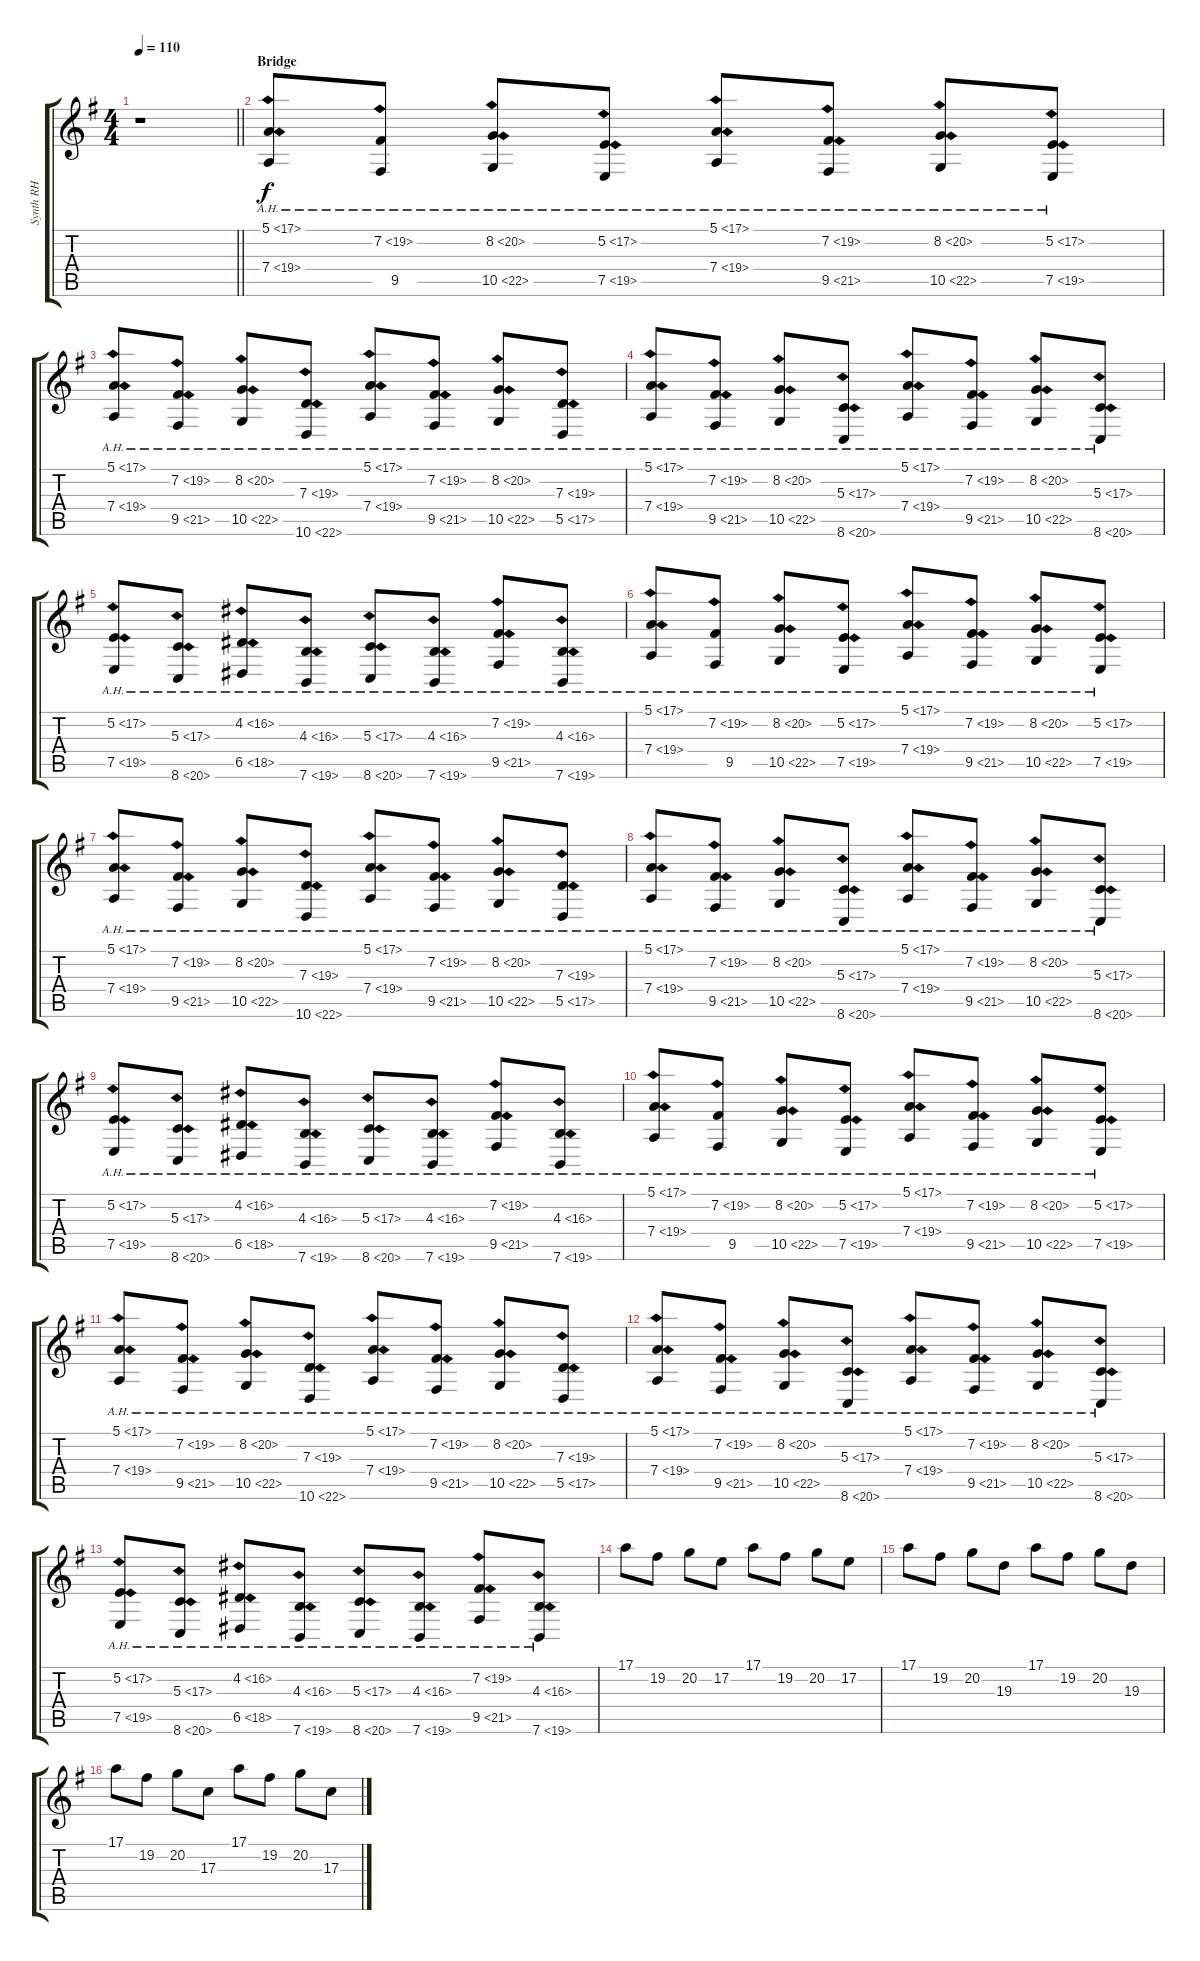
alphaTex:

\track ("Synth RH" "Synth RH") {instrument drawbarorgan}
\staff {score tabs}
\tuning (E4 B3 G3 D3 A2 E2) {hide}
\ts (4 4)
\tempo 110
\clef g2
\barLineRight lightlight
\ks g
r.1{dy f} |
\section ("" "Bridge")
(5.1{ah 12} 7.4{ah 12}).8{volume 10 instrument lead2sawtooth} (7.2{ah 12} 9.5).8 (8.2{ah 12} 10.5{ah 12}).8 (5.2{ah 12} 7.5{ah 12}).8 (5.1{ah 12} 7.4{ah 12}).8 (7.2{ah 12} 9.5{ah 12}).8 (8.2{ah 12} 10.5{ah 12}).8 (5.2{ah 12} 7.5{ah 12}).8 |
(5.1{ah 12} 7.4{ah 12}).8 (7.2{ah 12} 9.5{ah 12}).8 (8.2{ah 12} 10.5{ah 12}).8 (7.3{ah 12} 10.6{ah 12}).8 (5.1{ah 12} 7.4{ah 12}).8 (7.2{ah 12} 9.5{ah 12}).8 (8.2{ah 12} 10.5{ah 12}).8 (7.3{ah 12} 5.5{ah 12}).8 |
(5.1{ah 12} 7.4{ah 12}).8 (7.2{ah 12} 9.5{ah 12}).8 (8.2{ah 12} 10.5{ah 12}).8 (5.3{ah 12} 8.6{ah 12}).8 (5.1{ah 12} 7.4{ah 12}).8 (7.2{ah 12} 9.5{ah 12}).8 (8.2{ah 12} 10.5{ah 12}).8 (5.3{ah 12} 8.6{ah 12}).8 |
(5.2{ah 12} 7.5{ah 12}).8 (5.3{ah 12} 8.6{ah 12}).8 (4.2{ah 12} 6.5{ah 12}).8 (4.3{ah 12} 7.6{ah 12}).8 (5.3{ah 12} 8.6{ah 12}).8 (4.3{ah 12} 7.6{ah 12}).8 (7.2{ah 12} 9.5{ah 12}).8 (4.3{ah 12} 7.6{ah 12}).8 |
(5.1{ah 12} 7.4{ah 12}).8 (7.2{ah 12} 9.5).8 (8.2{ah 12} 10.5{ah 12}).8 (5.2{ah 12} 7.5{ah 12}).8 (5.1{ah 12} 7.4{ah 12}).8 (7.2{ah 12} 9.5{ah 12}).8 (8.2{ah 12} 10.5{ah 12}).8 (5.2{ah 12} 7.5{ah 12}).8 |
(5.1{ah 12} 7.4{ah 12}).8 (7.2{ah 12} 9.5{ah 12}).8 (8.2{ah 12} 10.5{ah 12}).8 (7.3{ah 12} 10.6{ah 12}).8 (5.1{ah 12} 7.4{ah 12}).8 (7.2{ah 12} 9.5{ah 12}).8 (8.2{ah 12} 10.5{ah 12}).8 (7.3{ah 12} 5.5{ah 12}).8 |
(5.1{ah 12} 7.4{ah 12}).8 (7.2{ah 12} 9.5{ah 12}).8 (8.2{ah 12} 10.5{ah 12}).8 (5.3{ah 12} 8.6{ah 12}).8 (5.1{ah 12} 7.4{ah 12}).8 (7.2{ah 12} 9.5{ah 12}).8 (8.2{ah 12} 10.5{ah 12}).8 (5.3{ah 12} 8.6{ah 12}).8 |
(5.2{ah 12} 7.5{ah 12}).8 (5.3{ah 12} 8.6{ah 12}).8 (4.2{ah 12} 6.5{ah 12}).8 (4.3{ah 12} 7.6{ah 12}).8 (5.3{ah 12} 8.6{ah 12}).8 (4.3{ah 12} 7.6{ah 12}).8 (7.2{ah 12} 9.5{ah 12}).8 (4.3{ah 12} 7.6{ah 12}).8 |
(5.1{ah 12} 7.4{ah 12}).8 (7.2{ah 12} 9.5).8 (8.2{ah 12} 10.5{ah 12}).8 (5.2{ah 12} 7.5{ah 12}).8 (5.1{ah 12} 7.4{ah 12}).8 (7.2{ah 12} 9.5{ah 12}).8 (8.2{ah 12} 10.5{ah 12}).8 (5.2{ah 12} 7.5{ah 12}).8 |
(5.1{ah 12} 7.4{ah 12}).8 (7.2{ah 12} 9.5{ah 12}).8 (8.2{ah 12} 10.5{ah 12}).8 (7.3{ah 12} 10.6{ah 12}).8 (5.1{ah 12} 7.4{ah 12}).8 (7.2{ah 12} 9.5{ah 12}).8 (8.2{ah 12} 10.5{ah 12}).8 (7.3{ah 12} 5.5{ah 12}).8 |
(5.1{ah 12} 7.4{ah 12}).8 (7.2{ah 12} 9.5{ah 12}).8 (8.2{ah 12} 10.5{ah 12}).8 (5.3{ah 12} 8.6{ah 12}).8 (5.1{ah 12} 7.4{ah 12}).8 (7.2{ah 12} 9.5{ah 12}).8 (8.2{ah 12} 10.5{ah 12}).8 (5.3{ah 12} 8.6{ah 12}).8 |
(5.2{ah 12} 7.5{ah 12}).8 (5.3{ah 12} 8.6{ah 12}).8 (4.2{ah 12} 6.5{ah 12}).8 (4.3{ah 12} 7.6{ah 12}).8 (5.3{ah 12} 8.6{ah 12}).8 (4.3{ah 12} 7.6{ah 12}).8 (7.2{ah 12} 9.5{ah 12}).8 (4.3{ah 12} 7.6{ah 12}).8 |
17.1.8 19.2.8 20.2.8 17.2.8 17.1.8 19.2.8 20.2.8 17.2.8 |
17.1.8 19.2.8 20.2.8 19.3.8 17.1.8 19.2.8 20.2.8 19.3.8 |
17.1.8 19.2.8 20.2.8 17.3.8 17.1.8 19.2.8 20.2.8 17.3.8
